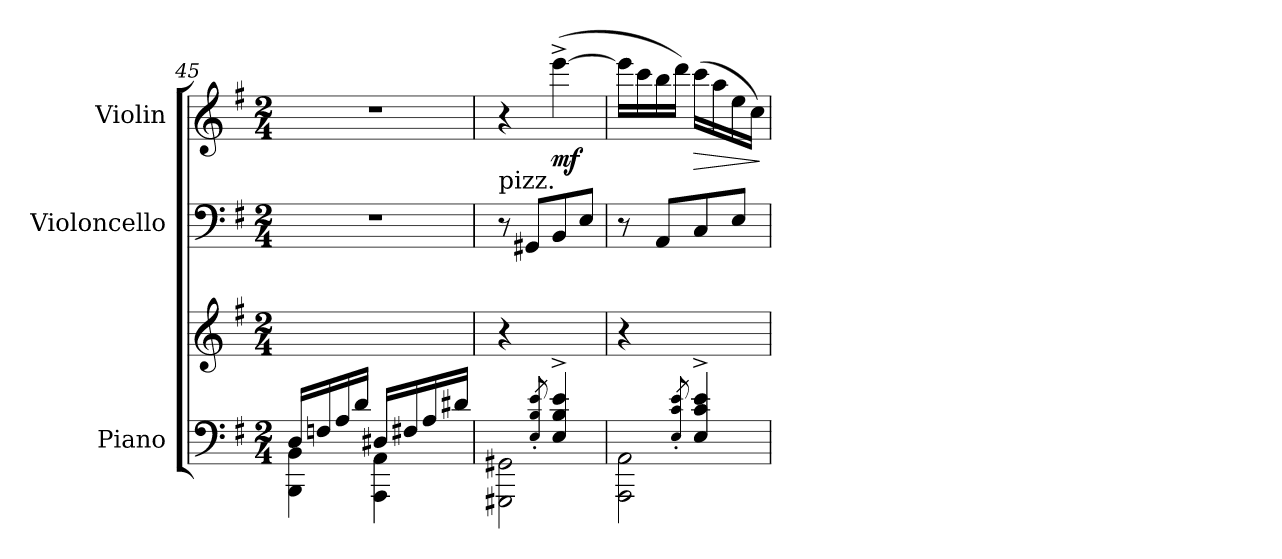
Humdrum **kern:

**kern	**kern	**kern	**dynam	**kern	**dynam
*part3	*part3	*part2	*part2	*part1	*part1
*staff4	*staff3	*staff2	*staff2	*staff1	*staff1
*I"Piano	*	*I"Violoncello	*	*I"Violin	*
*I'Pno.	*	*I'Vc.	*	*I'Vln.	*
*clefF4	*clefG2	*clefF4	*	*clefG2	*
*k[f#]	*k[f#]	*k[f#]	*	*k[f#]	*
*M2/4	*M2/4	*M2/4	*	*M2/4	*
=45	=45	=45	=45	=45	=45
*^	*	*	*	*	*
16D/LL	4BBB\ 4BB\	2ryy	2r	.	2r	.
16Fn/	.	.	.	.	.	.
16A/	.	.	.	.	.	.
16d/JJ	.	.	.	.	.	.
16D#X/LL	4AAA\ 4AA\	.	.	.	.	.
16F#X/	.	.	.	.	.	.
16A/	.	.	.	.	.	.
16d#X/JJ	.	.	.	.	.	.
=46	=46	=46	=46	=46	=46	=46
!	!	!	!LO:TX:a:t=pizz.	!	!	!
4ryy	2GGG#X\ 2GG#X\	4r	8r	.	4r	.
!	!	!	!	!LO:DY:b	!	!
!	!	!	!	!LO:DY:n=1:b	!	!
!	!	!	!	!LO:DY:n=2:b	!	!
.	.	.	8GG#X/L	other-dynamics mf other-dynamics	.	.
8qE/'> 8qB/'> 8qe/'>	.	.	.	.	.	.
!	!	!	!	!	!	!LO:DY:b
4E/^> 4B/^> 4e/^>	.	4ryy	8BB/	.	([4eee^\	mf
.	.	.	8E/J	.	.	.
=47	=47	=47	=47	=47	=47	=47
4ryy	2AAA\ 2AA\	4r	8r	.	16eee\LL]	.
.	.	.	.	.	16ccc\	.
.	.	.	8AA/L	.	16bb\	.
.	.	.	.	.	16ddd\JJ)	.
8qE/'> 8qc/'> 8qe/'>	.	.	.	.	.	.
!	!	!	!	!	!	!LO:HP:b
4E/^> 4c/^> 4e/^>	.	4ryy	8C/	.	(16ccc\LL	>
.	.	.	.	.	16aa\	.
.	.	.	8E/J	.	16ee\	.
.	.	.	.	.	16cc\JJ)	.
*v	*v	*	*	*	*	*
.	.	.	.	.	]
=	=	=	=	=	=
*-	*-	*-	*-	*-	*-
